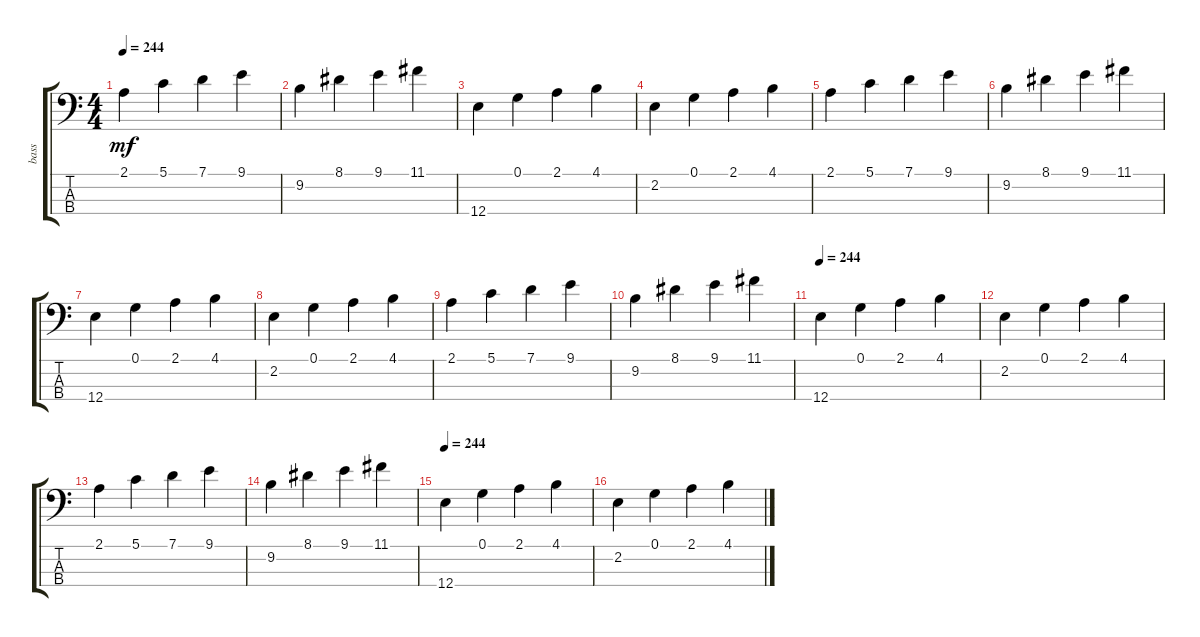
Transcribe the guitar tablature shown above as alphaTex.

\track ("bass" "bass") {instrument electricbassfinger}
\staff {score tabs}
\tuning (G2 D2 A1 E1) {hide}
\ts (4 4)
\tempo 244
\clef f4
\ks c
2.1.4{dy mf} 5.1.4 7.1.4 9.1.4 |
9.2.4 8.1.4 9.1.4 11.1.4 |
12.4.4 0.1.4 2.1.4 4.1.4 |
2.2.4 0.1.4 2.1.4 4.1.4 |
2.1.4 5.1.4 7.1.4 9.1.4 |
9.2.4 8.1.4 9.1.4 11.1.4 |
12.4.4 0.1.4 2.1.4 4.1.4 |
2.2.4 0.1.4 2.1.4 4.1.4 |
2.1.4 5.1.4 7.1.4 9.1.4 |
9.2.4 8.1.4 9.1.4 11.1.4 |
\tempo 244
12.4.4 0.1.4 2.1.4 4.1.4 |
2.2.4 0.1.4 2.1.4 4.1.4 |
2.1.4 5.1.4 7.1.4 9.1.4 |
9.2.4 8.1.4 9.1.4 11.1.4 |
\tempo 244
12.4.4 0.1.4 2.1.4 4.1.4 |
2.2.4 0.1.4 2.1.4 4.1.4
